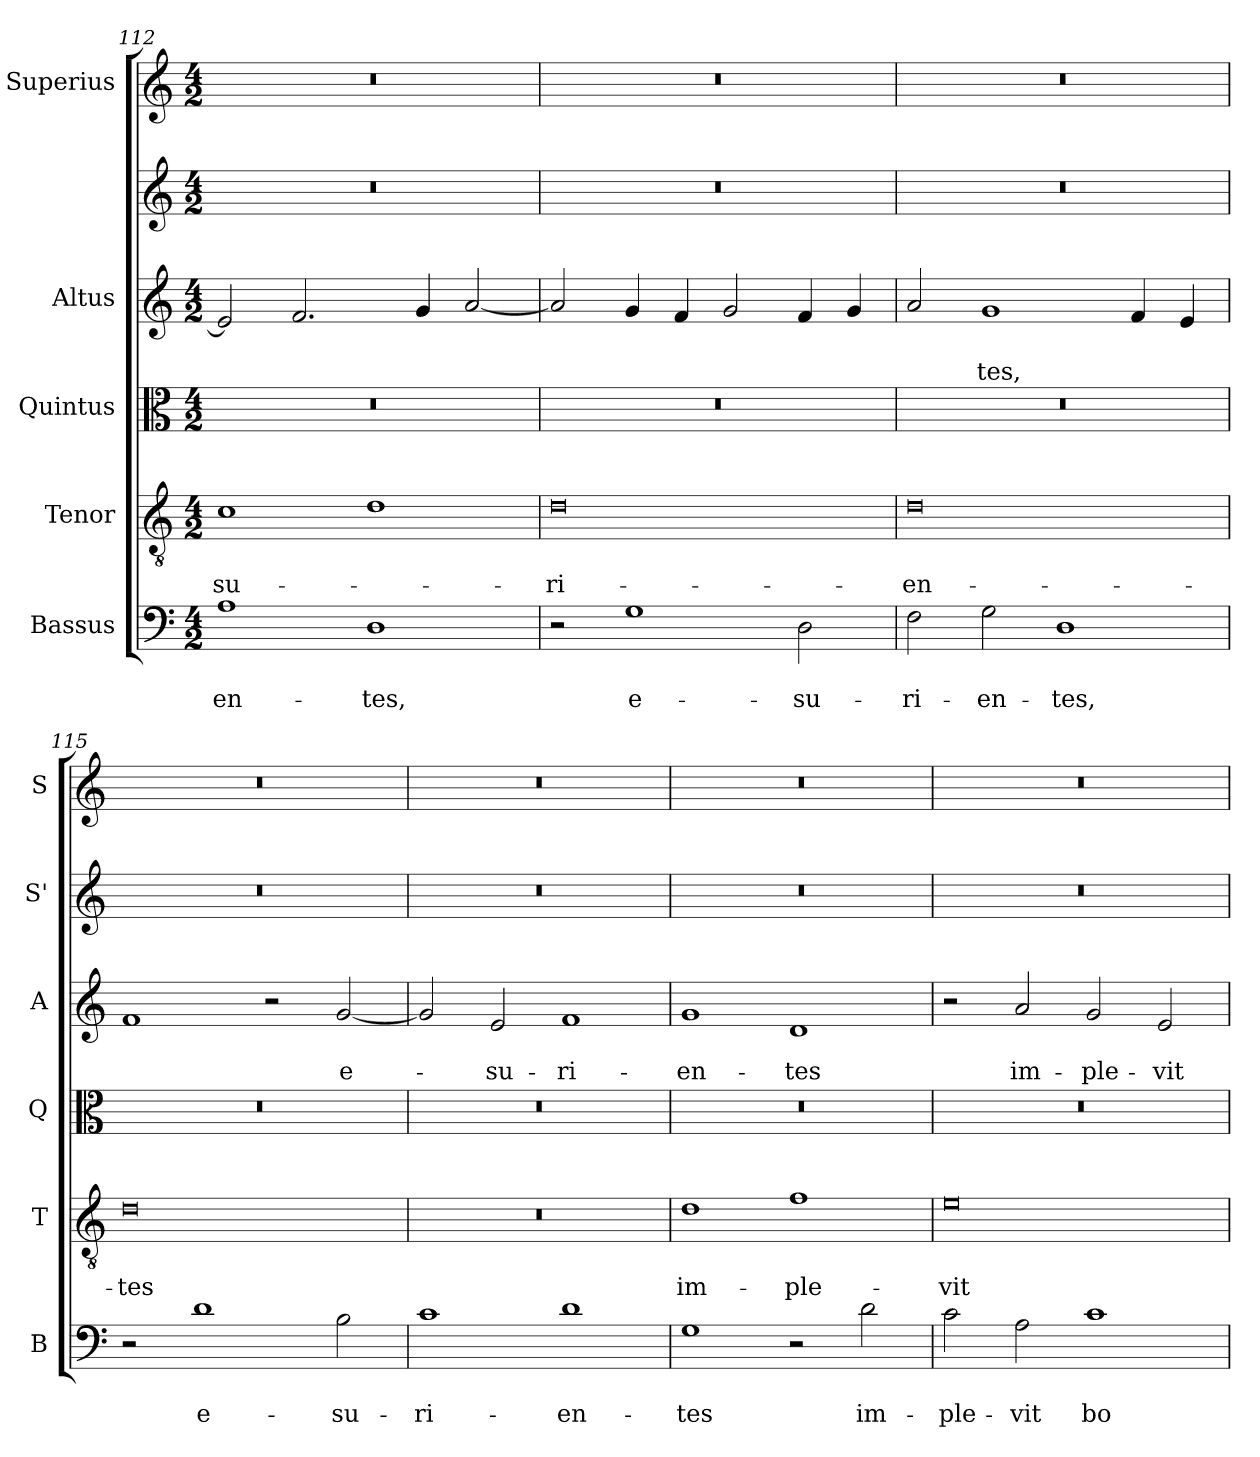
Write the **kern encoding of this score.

**kern	**text	**text	**kern	**text	**text	**kern	**kern	**text	**text	**kern	**kern
*part6	*part6	*part6	*part5	*part5	*part5	*part4	*part3	*part3	*part3	*part2	*part1
*staff6	*staff6	*staff6	*staff5	*staff5	*staff5	*staff4	*staff3	*staff3	*staff3	*staff2	*staff1
*I"Bassus	*	*	*I"Tenor	*	*	*I"Quintus	*I"Altus	*	*	*	*I"Superius
*I'B	*	*	*I'T	*	*	*I'Q	*I'A	*	*	*I'S'	*I'S
*clefF4	*	*	*clefGv2	*	*	*clefC3	*clefG2	*	*	*clefG2	*clefG2
*k[]	*	*	*k[]	*	*	*k[]	*k[]	*	*	*k[]	*k[]
*C:	*	*	*C:	*	*	*C:	*C:	*	*	*C:	*C:
*M4/2	*	*	*M4/2	*	*	*M4/2	*M4/2	*	*	*M4/2	*M4/2
=112	=112	=112	=112	=112	=112	=112	=112	=112	=112	=112	=112
!	!	!LO:LY:b	!	!	!LO:LY:b	!	!	!	!	!	!
1A	.	-en-	1c	.	-su-	0r	2e/]	.	.	0r	0r
.	.	.	.	.	.	.	2.f/	.	.	.	.
!	!	!LO:LY:b	!	!	!	!	!	!	!	!	!
1D	.	-tes,	1d	.	.	.	.	.	.	.	.
.	.	.	.	.	.	.	4g/	.	.	.	.
.	.	.	.	.	.	.	[2a/	.	.	.	.
=113	=113	=113	=113	=113	=113	=113	=113	=113	=113	=113	=113
!	!	!	!	!	!LO:LY:b	!	!	!	!	!	!
2r	.	.	0d	.	-ri-	0r	2a/]	.	.	0r	0r
!	!	!LO:LY:b	!	!	!	!	!	!	!	!	!
1G	.	e-	.	.	.	.	4g/	.	.	.	.
.	.	.	.	.	.	.	4f/	.	.	.	.
.	.	.	.	.	.	.	2g/	.	.	.	.
!	!	!LO:LY:b	!	!	!	!	!	!	!	!	!
2D\	.	-su-	.	.	.	.	4f/	.	.	.	.
.	.	.	.	.	.	.	4g/	.	.	.	.
=114	=114	=114	=114	=114	=114	=114	=114	=114	=114	=114	=114
!	!	!LO:LY:b	!	!	!LO:LY:b	!	!	!	!	!	!
2F\	.	-ri-	0d	.	-en-	0r	2a/	.	.	0r	0r
!	!	!LO:LY:b	!	!	!	!	!	!	!LO:LY:b	!	!
2G\	.	-en-	.	.	.	.	1g	.	-tes,	.	.
!	!	!LO:LY:b	!	!	!	!	!	!	!	!	!
1D	.	-tes,	.	.	.	.	.	.	.	.	.
.	.	.	.	.	.	.	4f/	.	.	.	.
.	.	.	.	.	.	.	4e/	.	.	.	.
!!LO:LB:g=z
=115	=115	=115	=115	=115	=115	=115	=115	=115	=115	=115	=115
!	!	!	!	!	!LO:LY:b	!	!	!	!	!	!
2r	.	.	0d	.	-tes	0r	1f	.	.	0r	0r
!	!	!LO:LY:b	!	!	!	!	!	!	!	!	!
1d	.	e-	.	.	.	.	.	.	.	.	.
.	.	.	.	.	.	.	2r	.	.	.	.
!	!	!LO:LY:b	!	!	!	!	!	!	!LO:LY:b	!	!
2B\	.	-su-	.	.	.	.	[2g/	.	e-	.	.
=116	=116	=116	=116	=116	=116	=116	=116	=116	=116	=116	=116
!	!	!LO:LY:b	!	!	!	!	!	!	!	!	!
1c	.	-ri-	0r	.	.	0r	2g/]	.	.	0r	0r
!	!	!	!	!	!	!	!	!	!LO:LY:b	!	!
.	.	.	.	.	.	.	2e/	.	-su-	.	.
!	!	!LO:LY:b	!	!	!	!	!	!	!LO:LY:b	!	!
1d	.	-en-	.	.	.	.	1f	.	-ri-	.	.
=117	=117	=117	=117	=117	=117	=117	=117	=117	=117	=117	=117
!	!	!LO:LY:b	!	!	!LO:LY:b	!	!	!	!LO:LY:b	!	!
1G	.	-tes	1d	.	im-	0r	1g	.	-en-	0r	0r
!	!	!	!	!	!LO:LY:b	!	!	!	!LO:LY:b	!	!
2r	.	.	1f	.	-ple-	.	1d	.	-tes	.	.
!	!	!LO:LY:b	!	!	!	!	!	!	!	!	!
2d\	.	im-	.	.	.	.	.	.	.	.	.
=118	=118	=118	=118	=118	=118	=118	=118	=118	=118	=118	=118
!	!	!LO:LY:b	!	!	!LO:LY:b	!	!	!	!	!	!
2c\	.	-ple-	0e	.	-vit	0r	2r	.	.	0r	0r
!	!	!LO:LY:b	!	!	!	!	!	!	!LO:LY:b	!	!
2A\	.	-vit	.	.	.	.	2a/	.	im-	.	.
!	!	!LO:LY:b	!	!	!	!	!	!	!LO:LY:b	!	!
1c	.	bo-	.	.	.	.	2g/	.	-ple-	.	.
!	!	!	!	!	!	!	!	!	!LO:LY:b	!	!
.	.	.	.	.	.	.	2e/	.	-vit	.	.
=	=	=	=	=	=	=	=	=	=	=	=
*-	*-	*-	*-	*-	*-	*-	*-	*-	*-	*-	*-
